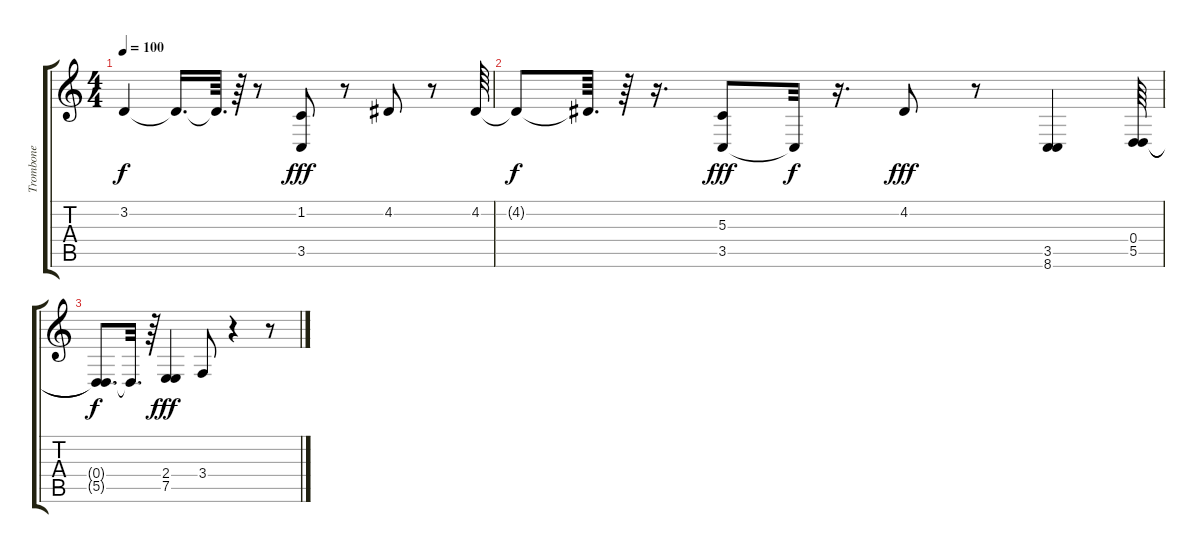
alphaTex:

\track ("Trombone" "Trombone") {instrument trombone}
\staff {score tabs}
\tuning (E4 B3 G3 D3 A2 E2) {hide}
\ts (4 4)
\tempo 100
\clef g2
\ks c
3.2{t}.4{dy f} 3.2{t}.16{d} 3.2{t}.64{d} r.64 r.8 (1.2 3.5).8{dy fff volume 2} r.8 4.2.8{volume 1} r.8 4.2.64{volume 1} |
4.2{t}.8{dy f} 4.2{t}.64{d} r.64 r.16{d} (5.3 3.5).8{dy fff volume 0} 3.5{t}.32{dy f} r.16{d} 4.2.8{dy fff volume 0} r.8 (3.5 8.6).4{volume 0} (0.4 5.5).64 |
(0.4{t} 5.5{t}).8{d dy f} 0.4{t}.32{d} r.64 (2.4 7.5).4{dy fff} 3.4.8 r.4 r.8
